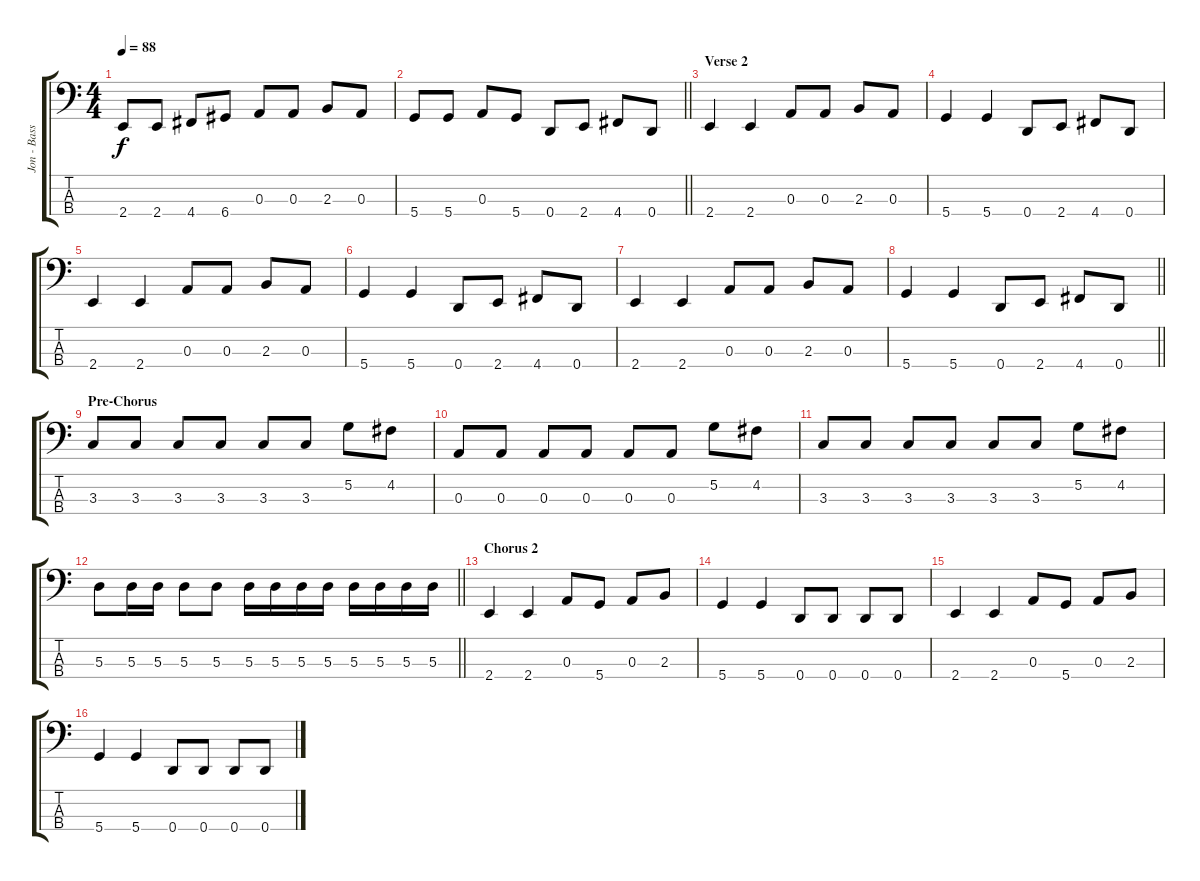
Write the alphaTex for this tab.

\track ("Jon - Bass" "Jon - Bass") {instrument electricbassfinger}
\staff {score tabs}
\tuning (G2 D2 A1 D1) {hide}
\ts (4 4)
\tempo 88
\clef f4
\ks c
2.4.8{dy f} 2.4.8 4.4.8 6.4.8 0.3.8 0.3.8 2.3.8 0.3.8 |
\barLineRight lightlight
5.4.8 5.4.8 0.3.8 5.4.8 0.4.8 2.4.8 4.4.8 0.4.8 |
\section ("" "Verse 2")
2.4.4 2.4.4 0.3.8 0.3.8 2.3.8 0.3.8 |
5.4.4 5.4.4 0.4.8 2.4.8 4.4.8 0.4.8 |
2.4.4 2.4.4 0.3.8 0.3.8 2.3.8 0.3.8 |
5.4.4 5.4.4 0.4.8 2.4.8 4.4.8 0.4.8 |
2.4.4 2.4.4 0.3.8 0.3.8 2.3.8 0.3.8 |
\barLineRight lightlight
5.4.4 5.4.4 0.4.8 2.4.8 4.4.8 0.4.8 |
\section ("" "Pre-Chorus")
3.3.8 3.3.8 3.3.8 3.3.8 3.3.8 3.3.8 5.2.8 4.2.8 |
0.3.8 0.3.8 0.3.8 0.3.8 0.3.8 0.3.8 5.2.8 4.2.8 |
3.3.8 3.3.8 3.3.8 3.3.8 3.3.8 3.3.8 5.2.8 4.2.8 |
\barLineRight lightlight
5.3.8 5.3.16 5.3.16 5.3.8 5.3.8 5.3.16 5.3.16 5.3.16 5.3.16 5.3.16 5.3.16 5.3.16 5.3.16 |
\section ("" "Chorus 2")
2.4.4 2.4.4 0.3.8 5.4.8 0.3.8 2.3.8 |
5.4.4 5.4.4 0.4.8 0.4.8 0.4.8 0.4.8 |
2.4.4 2.4.4 0.3.8 5.4.8 0.3.8 2.3.8 |
5.4.4 5.4.4 0.4.8 0.4.8 0.4.8 0.4.8
